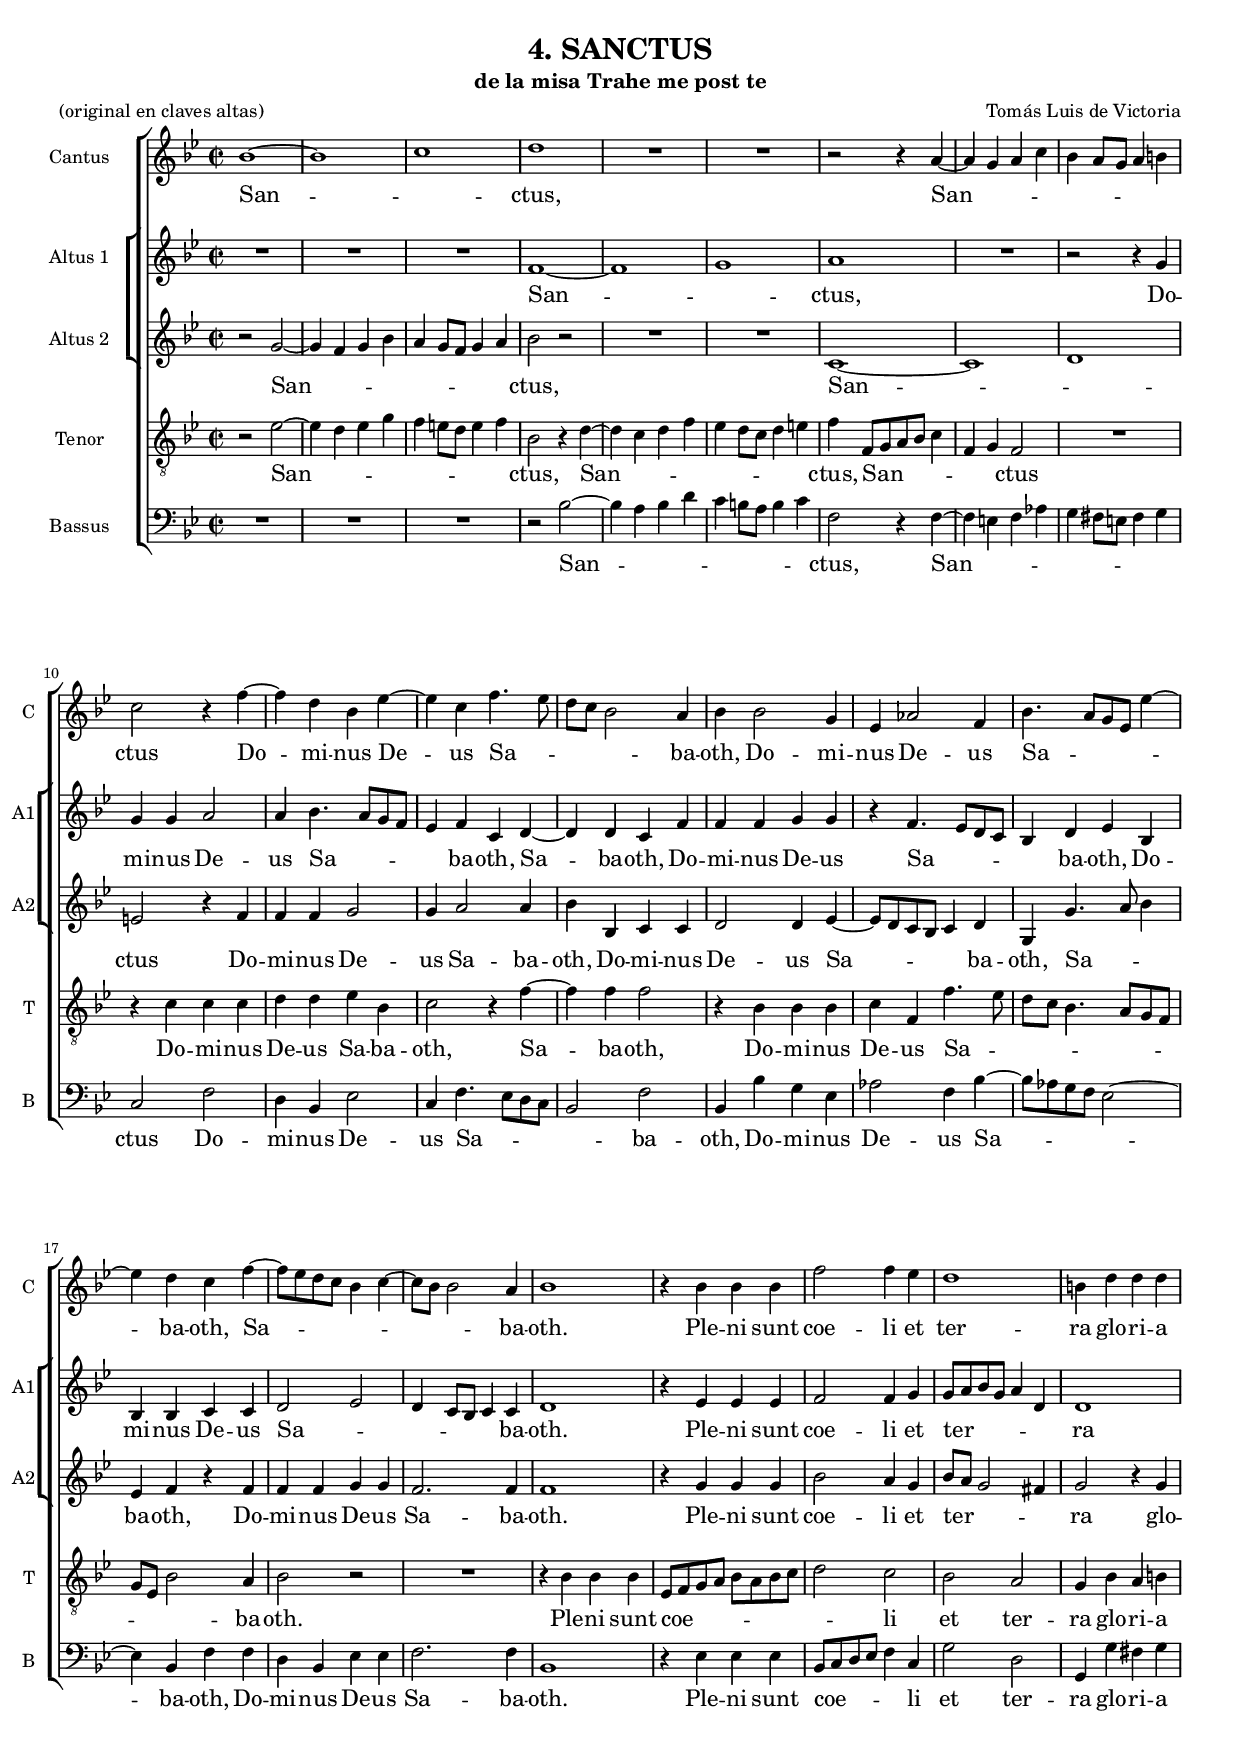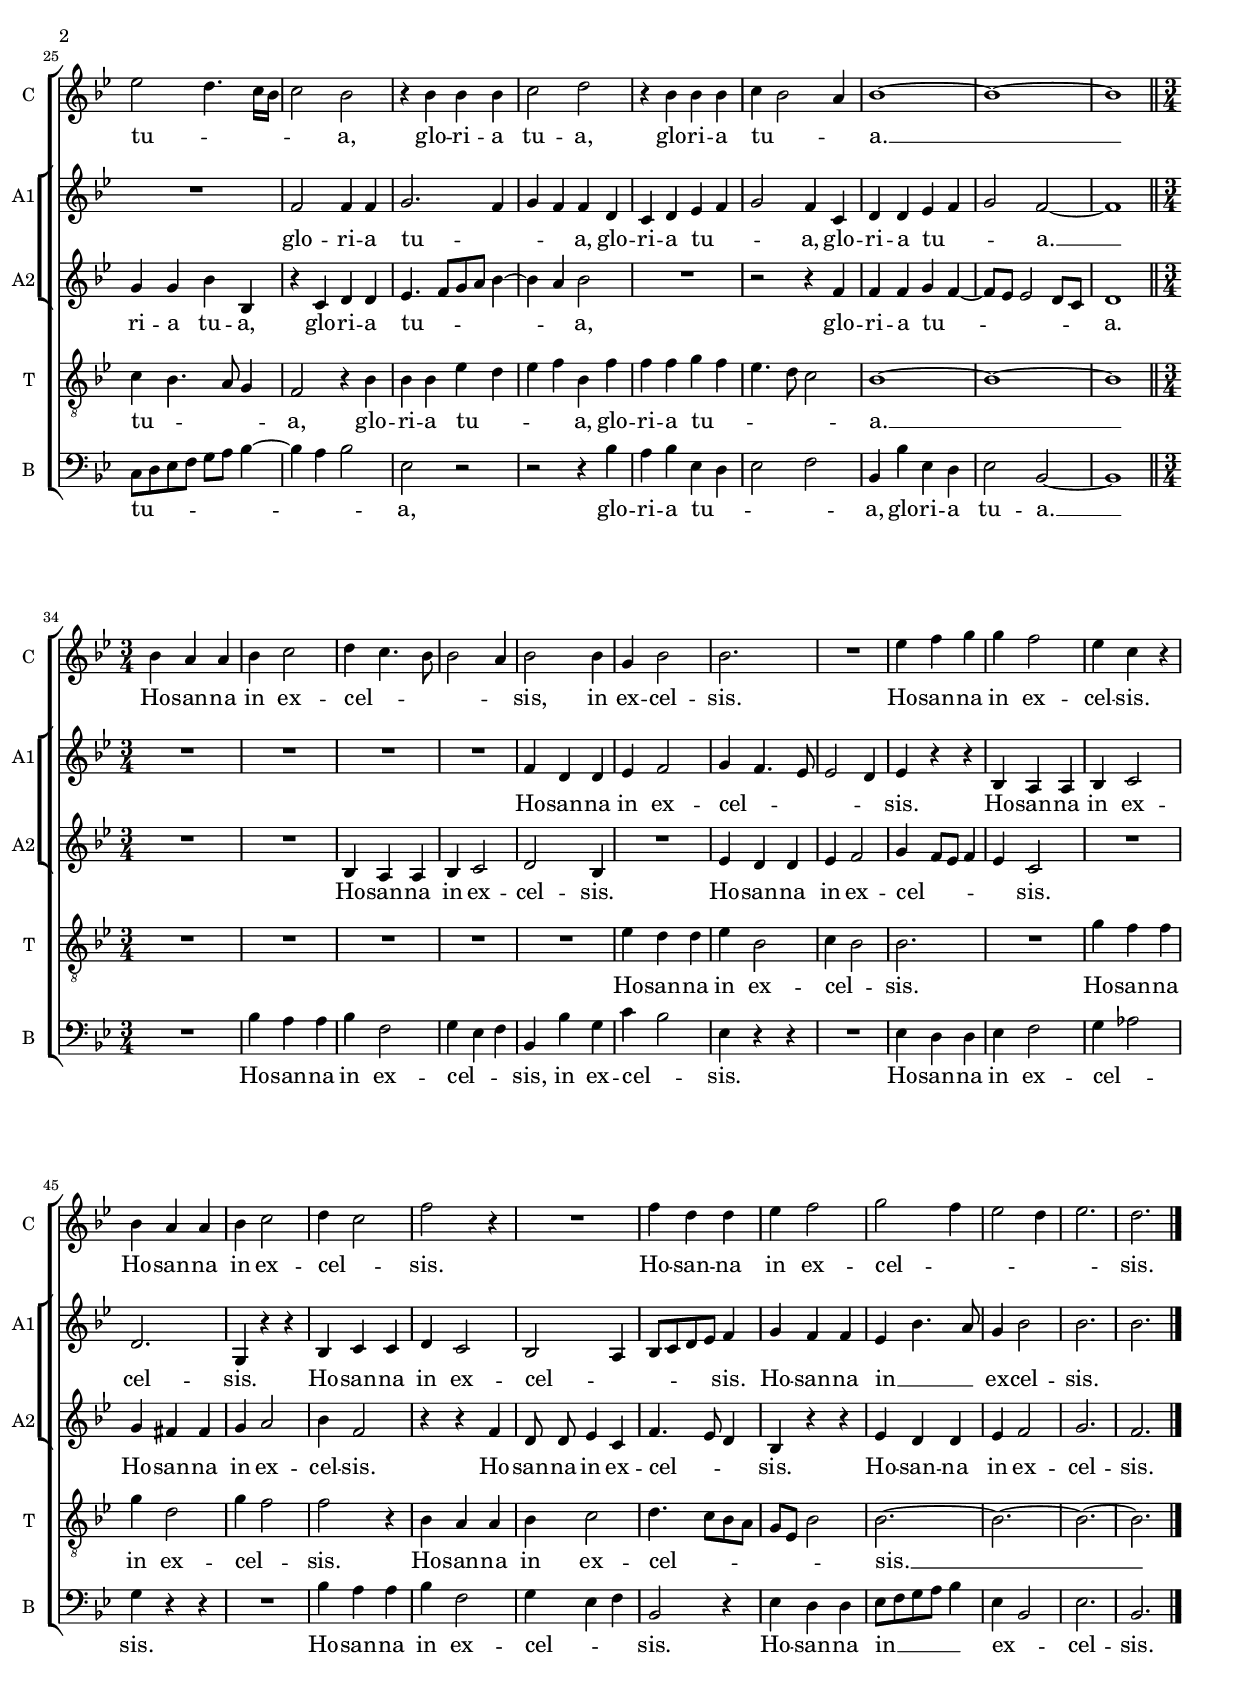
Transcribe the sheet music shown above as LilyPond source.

\version "2.18.0"
#(set-global-staff-size 16)

italicas=\override LyricText.font-shape = #'italic
rectas=\override LyricText.font-shape = #'upright


\header{
  composer="Tomás Luis de Victoria"
  title="4. SANCTUS"
  subtitle="de la misa Trahe me post te"
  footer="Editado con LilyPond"
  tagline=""
  poet = "(original en claves altas)"
}



%%%%%%%%%%%%%%%%%%%%%%%%%%%%%%%%%%%%%%%%%%%%%%%%%%%%%%%%%%%%%%%%%%%%%%%%%%%%%5

global={ \key bes \major \time 2/2 }

cantus={
  \transpose c' bes {
    c''1 ~ 
    c'' 
    d'' 
    e'' 
    %5
    R1*4/4 
    R1*4/4 
    r2 r4 b' ~ 
    b' a' b' d'' |
    c'' b'8 a' b'4 cis'' |
    %10
    d''2 r4 g'' ~ |
    g'' e'' c'' f'' ~ |
    f'' d'' g''4. f''8 |
    e'' d'' c''2 b'4 |
    c'' c''2 a'4 |
    %15
    f' bes'2 g'4 |
    c''4.  b'8[ a' f'] f''4 ~ |
    f'' e'' d'' g'' ~ |
    g''8 f'' e'' d'' c''4 d'' ~ |
    d''8 c'' c''2 b'4 |
    %20
    c''1 |
    r4 c'' c'' c'' |
    g''2 g''4 f'' |
    e''1 |
    cis''4 e'' e'' e'' |
    %25
    f''2 e''4. d''16 c'' |
    d''2 c'' |
    r4 c'' c'' c'' |
    d''2 e'' |
    r4 c'' c'' c'' |
    %30
    d'' c''2 b'4 |
    c''1 ~ |
    c'' ~ |
    c'' \bar "||"
    \time 3/4 c''4 b' b' |
    %35
    c'' d''2 |
    e''4 d''4. c''8 |
    c''2 b'4 |
    c''2 c''4 |
    a' c''2 |
    %40
    c''2. |
    R1*3/4 |
    f''4 g'' a'' |
    a'' g''2 |
    f''4 d'' r |
    %45
    c'' b' b' |
    c'' d''2 |
    e''4 d''2 |
    g'' r4 |
    R1*3/4 |
    %50
    g''4 e'' e'' |
    f'' g''2 |
    a'' g''4 |
    f''2 e''4 |
    f''2. |
    %55
    e'' \bar "|."
  }
}

altus={
  \transpose c' bes {
    R1*4/4 |
    R1*4/4 |
    R1*4/4 |
    g'1 ~ |
    %5
    g' |
    a' |
    b' |
    R1*4/4 |
    r2 r4 a' |
    %10
    a' a' b'2 |
    b'4 c''4. b'8 a' g' |
    f'4 g' d' e' ~ |
    e' e' d' g' |
    g' g' a' a' |
    %15
    r g'4. f'8 e' d' |
    c'4 e' f' c' |
    c' c' d' d' |
    e'2 f' |
    e'4 d'8 c' d'4 d' |
    %20
    e'1 |
    r4 f' f' f' |
    g'2 g'4 a' |
    a'8 b' c'' a' b'4 e' |
    e'1 |
    %25
    R1*4/4 |
    g'2 g'4 g' |
    a'2. g'4 |
    a' g' g' e' |
    d' e' f' g' |
    %30
    a'2 g'4 d' |
    e' e' f' g' |
    a'2 g' ~ |
    g'1 \bar "||" \break
    \time 3/4 R1*3/4 |
    %35
    R1*3/4 |
    R1*3/4 |
    R1*3/4 |
    g'4 e' e' |
    f' g'2 |
    %40
    a'4 g'4. f'8 |
    f'2 e'4 |
    f' r r |
    c' b b |
    c' d'2 |
    %45
    e'2. |
    a4 r r |
    c' d' d' |
    e' d'2 |
    c' b4 |
    %50
    c'8 d' e' f' g'4 |
    a' g' g' |
    f' c''4. b'8 |
    a'4 c''2 |
    c''2. |
    %55
    c''
  }
}

altusdos={
  \transpose c' bes {
    r2 a' ~ |
    a'4 g' a' c'' |
    b' a'8 g' a'4 b' |
    c''2 r |
    %5
    R1*4/4 |
    R1*4/4 |
    d'1 ~ |
    d' |
    e' |
    %10
    fis'2 r4 g' |
    g' g' a'2 |
    a'4 b'2 b'4 |
    c'' c' d' d' |
    e'2 e'4 f' ~ |
    %15
    f'8 e' d' c' d'4 e' |
    a a'4. b'8 c''4 |
    f' g' r g' |
    g' g' a' a' |
    g'2. g'4 |
    %20
    g'1 |
    r4 a' a' a' |
    c''2 b'4 a' |
    c''8 b' a'2 gis'4 |
    a'2 r4 a' |
    %25
    a' a' c'' c' |
    r d' e' e' |
    f'4.  g'8[ a' b'] c''4 ~ |
    c'' b' c''2 |
    R1*4/4 |
    %30
    r2 r4 g' |
    g' g' a' g' ~ |
    g'8 f' f'2 e'8 d' |
    e'1 \bar "||"
    \time 3/4 R1*3/4 |
    %35
    R1*3/4 |
    c'4 b b |
    c' d'2 |
    e' c'4 |
    R1*3/4 |
    %40
    f'4 e' e' |
    f' g'2 |
    a'4 g'8 f' g'4 |
    f' d'2 |
    R1*3/4 |
    %45
    a'4 gis' gis' |
    a' b'2 |
    c''4 g'2 |
    r4 r g' |
    \set Staff.autoBeaming = ##f	
    e'8 e' f'4 d' |
    %50
    g'4. f'8 e'4 |
    c' r r |
    f' e' e' |
    f' g'2 |
    a'2. |
    %55
    g' 
  }
}

tenor={
  \transpose c' bes {
    r2 f' ~ |
    f'4 e' f' a' |
    g' fis'8 e' fis'4 g' |
    c'2 r4 e' ~ |
    %5
    e' d' e' g' |
    f' e'8 d' e'4 fis' |
    g'  g8[ a b c'] d'4 |
    g a g2 |
    R1*4/4 |
    %10
    r4 d' d' d' |
    e' e' f' c' |
    d'2 r4 g' ~ |
    g' g' g'2 |
    r4 c' c' c' |
    %15
    d' g g'4. f'8 |
    e' d' c'4. b8 a g |
    a f c'2 b4 |
    c'2 r |
    R1*4/4 |
    %20
    r4 c' c' c' |
    f8 g a b c' b c' d' |
    e'2 d' |
    c' b |
    a4 c' b cis' |
    %25
    d' c'4. b8 a4 |
    g2 r4 c' |
    c' c' f' e' |
    f' g' c' g' |
    g' g' a' g' |
    %30
    f'4. e'8 d'2 |
    c'1 ~ |
    c' ~ |
    c' \bar "||"
    \time 3/4 R1*3/4 |
    %35
    R1*3/4 |
    R1*3/4 |
    R1*3/4 |
    R1*3/4 |
    f'4 e' e' |
    %40
    f' c'2 |
    d'4 c'2 |
    c'2. |
    R1*3/4 |
    a'4 g' g' |
    %45
    a' e'2 |
    a'4 g'2 |
    g' r4 |
    c' b b |
    c' d'2 |
    %50
    e'4.  d'8[ c' b] |
    a f c'2 |
    c'2. ~ |
    c' ~ |
    c' ~ |
    %55
    c'
  }
}

bassus={
  \transpose c' bes {
    R1*4/4 |
    R1*4/4 |
    R1*4/4 |
    r2 c' ~ |
    %5
    c'4 b c' e' |
    d' cis'8 b cis'4 d' |
    g2 r4 g ~ |
    g fis g bes |
    a gis8 fis gis4 a |
    %10
    d2 g |
    e4 c f2 |
    d4 g4. f8 e d |
    c2 g |
    c4 c' a f |
    %15
    bes2 g4 c' ~ |
    c'8 bes a g f2 ~ |
    f4 c g g |
    e c f f |
    g2. g4 |
    %20
    c1 |
    r4 f f f |
    c8 d e f g4 d |
    a2 e |
    a,4 a gis a |
    %25
    d8 e f g a b c'4 ~ |
    c' b c'2 |
    f r |
    r r4 c' |
    b c' f e |
    %30
    f2 g |
    c4 c' f e |
    f2 c ~ |
    c1 \bar "||"
    \time 3/4 R1*3/4 |
    %35
    c'4 b b |
    c' g2 |
    a4 f g |
    c c' a |
    d' c'2 |
    %40
    f4 r r |
    R1*3/4 |
    f4 e e |
    f g2 |
    a4 bes2 |
    %45
    a4 r r |
    R1*3/4 |
    c'4 b b |
    c' g2 |
    a4 f g |
    %50
    c2 r4 |
    f e e |
    f8 g a b c'4 |
    f c2 |
    f2. |
    %55
    c
  }
}

textocantus=\lyricmode{
  San -- _ ctus,
  San -- _ _ _ _ _ _ _ _ ctus
  Do -- mi -- nus De -- us
  Sa -- _ _ _ _ ba -- oth,
  Do -- mi -- nus De -- us 
  Sa -- _ _ _ _ ba -- oth,
  Sa --  _ _ _ _ _ _ _ ba -- oth.
  Ple -- ni sunt coe -- li et ter -- ra glo -- ri -- a tu -- _ _ _ _ a,
  glo -- ri -- a tu -- a,
  glo -- ri -- a tu -- _ _ a. __  
  Ho -- san -- na in ex -- cel -- _ _ _ _ sis,
  in ex -- cel -- sis.
  Ho -- san -- na in ex -- cel -- sis.
  Ho -- san -- na in ex -- cel -- _ sis.
  Ho -- san -- na in ex -- cel -- _ _ _ _ sis.

}

textoaltus=\lyricmode{
  San -- _ ctus,
  Do -- mi -- nus De -- us Sa -- _ _ _ _ ba -- oth,
  Sa -- ba -- oth,
  Do -- mi -- nus De -- us
  Sa -- _ _ _ _ ba -- oth,
  Do -- mi -- nus De -- us Sa -- _ _ _ _ _ ba -- oth.
  Ple -- ni sunt coe -- li et ter -- _ _ _ _ _ ra
  glo -- ri -- a tu -- _ _ _ a,
  glo -- ri -- a tu -- _ _ a,
  glo -- ri -- a tu -- _ _ a. __
  Ho -- san -- na in ex -- cel -- _ _ _ _ sis.
  Ho -- san -- na in ex -- cel -- sis.
  Ho -- san -- na in ex -- cel -- _ _ _ _ _ sis.
  Ho -- san -- na in __ _ _ ex -- cel -- sis.
}

textoaltusdos=\lyricmode{
  San -- _ _ _ _ _ _ _ _ ctus,
  San -- _ ctus
  Do -- mi -- nus De -- us Sa -- ba -- oth,
  Do -- mi -- nus De -- us Sa -- _ _ _ _ ba -- oth,
  Sa -- _ _ ba -- oth,
  Do -- mi -- nus De -- us Sa -- ba -- oth.
  Ple -- ni sunt coe -- li et ter -- _ _ _ ra
  glo -- ri -- a tu -- a,
  glo -- ri -- a tu -- _ _ _ _ _ a,
  glo -- ri -- a tu -- _ _ _ _ _ a.
  Ho -- san -- na in ex -- cel -- sis.
  Ho -- san -- na in ex -- cel -- _ _ _ _ sis.
  Ho -- san -- na in ex -- cel -- sis.
  Ho -- san -- na in ex -- cel -- _ _ sis.
  Ho -- san -- na in ex -- cel -- sis.
}

textotenor=\lyricmode{
  San -- _ _ _ _ _ _ _ _ ctus,
  San -- _ _ _ _ _ _ _ _ ctus,
  San -- _ _ _ _ _ _ ctus
  Do -- mi -- nus De -- us Sa -- ba -- oth,
  Sa -- ba -- oth,
  Do -- mi -- nus De -- us Sa -- _ _ _ _ _ _ _ _ _ _ ba -- oth.
  Ple -- ni sunt coe -- _ _ _ _ _ _ _ _ li et ter -- ra
  glo -- ri -- a tu -- _ _ _ a,
  glo -- ri -- a tu -- _ _ _ a,
  glo -- ri -- a tu -- _ _ _ _ a. __ 
  Ho -- san -- na in ex -- cel -- _ sis.
  Ho -- san -- na in ex -- cel -- _ sis.
  Ho -- san -- na in ex -- cel -- _ _ _ _ _ _ sis. __ 
}

textobassus=\lyricmode{
  San -- _ _ _ _ _ _ _ _ ctus,
  San -- _ _ _ _ _ _ _ _ ctus
  Do -- mi -- nus De -- us
  Sa -- _ _ _ _ ba -- oth,
  Do -- mi -- nus De -- us Sa -- _ _ _ _ ba -- oth,
  Do -- mi -- nus De -- us Sa -- ba -- oth.
  Ple -- ni sunt coe -- _ _ _ _ li et ter -- ra 
  glo -- ri -- a tu -- _ _ _ _ _ _ _ _ a,
  glo -- ri -- a tu -- _ _ _ a, 
  glo -- ri -- a tu -- a. __
  Ho -- san -- na in ex -- cel -- _ _ sis,
  in ex -- cel -- _ sis.
  Ho -- san -- na in ex -- cel -- _ sis.
  Ho -- san -- na in ex -- cel -- _ _ sis.
  Ho -- san -- na in __ _ _ _ _ ex -- _ cel -- sis.
}



\score {
  \new ChoirStaff <<
    \new Staff = "v1" {
      \set Staff.instrumentName = "Cantus"
      \set Staff.shortInstrumentName = "C"
      \clef treble
      \new Voice = "v1" {
        \global
        \cantus
      }
    }
    \new Lyrics = "v1"

    \context Lyrics="v1" {
      \lyricsto "v1" {
        \textocantus
      }
    }
    \new ChoirStaff <<
      \new Staff = "v2" {
        \set Staff.instrumentName = "Altus 1"
        \set Staff.shortInstrumentName = "A1"
        \clef treble
        \new Voice = "v2" {
          \global
          \altus
        }
      }
      \new Lyrics = "v2"

      \context Lyrics="v2" {
        \lyricsto "v2" {
          \textoaltus
        }
      }

      \new Staff = "v3" {
        \set Staff.instrumentName = "Altus 2"
        \set Staff.shortInstrumentName = "A2"
        \clef treble
        \new Voice = "v3" {
          \global
          \altusdos
        }
      }
      \new Lyrics = "v3"

      \context Lyrics="v3" {
        \lyricsto "v3" {
          \textoaltusdos
        }
      }
    >>
    \new Staff = "v4" {
      \set Staff.instrumentName = "Tenor"
      \set Staff.shortInstrumentName = "T"
      \clef "G_8"
      \new Voice = "v4" {
        \global
        \tenor
      }
    }
    \new Lyrics = "v4"

    \context Lyrics="v4" {
      \lyricsto "v4" {
        \textotenor
      }
    }

    \new Staff = "v5" {
      \set Staff.instrumentName = "Bassus"
      \set Staff.shortInstrumentName = "B"
      \clef bass
      \new Voice = "v5" {
        \global
        \bassus
      }
    }
    
    \context Lyrics="v5" {
      \lyricsto "v5" {
        \textobassus
      }
    }
  >>
}


\layout {
  line-width=19.0 \cm
  interscoreline= 0.0 \cm
  interscorelinefill= 1.0
  textheight= 26.3 \cm
  %	first-page-number = no
  \context { \Lyrics \override LyricText.font-size = #2 }
  %	\context { \Staff \RemoveEmptyStaves }
  \context { \Score \override BarNumber.padding = #2 }

}



%
\midi {
  \tempo 4 = 120
}








%{
convert-ly (GNU LilyPond) 2.18.2  convert-ly: Processing `'...
Applying conversion: 1.5.33, 1.5.38, 1.5.40, 1.5.49, 1.5.52, 1.5.56,
1.5.58, 1.5.59, 1.5.62, 1.5.67, 1.5.68, 1.5.71, 1.5.72, 1.6.5, 1.7.1,
1.7.2, 1.7.3, 1.7.4, 1.7.5, 1.7.6, 1.7.10, 1.7.11, 1.7.13, 1.7.15,
1.7.16, 1.7.17, 1.7.18, 1.7.19, 1.7.22, 1.7.23, 1.7.24, 1.7.28, 1.9.0,
1.9.1, 1.9.2, 1.9.3, 1.9.4, 1.9.5, 1.9.6, 1.9.7, 1.9.8, 2.1.1, 2.1.2,
2.1.3, 2.1.4, 2.1.7, 2.1.10, 2.1.11, 2.1.12, 2.1.13, 2.1.14, 2.1.15,
2.1.16, 2.1.17, 2.1.18, 2.1.19, 2.1.20, 2.1.21, 2.1.22, 2.1.23,
2.1.24, 2.1.25, 2.1.26, 2.1.27, 2.1.28, 2.1.29, 2.1.30, 2.1.31,
2.1.33, 2.1.34, 2.1.36, 2.2.0, 2.3.1, 2.3.2,  Not smart enough to
convert textheight. Please refer to the manual for details, and update
manually. Page layout has been changed, using paper size and margins.
textheight is no longer used. 2.3.4, 2.3.6, 2.3.8, 2.3.9, 2.3.10,
2.3.11, 2.3.12, 2.3.16, 2.3.17, 2.3.18, 2.3.22, 2.3.23, 2.3.24,
2.3.25, 2.4.0, 2.5.0, 2.5.1, 2.5.2, 2.5.3, 2.5.12, 2.5.13, 2.5.17,
2.5.18, 2.5.21, 2.5.25, 2.6.0, 2.7.0, 2.7.1, 2.7.2, 2.7.4, 2.7.6,
2.7.10, 2.7.11, 2.7.12, 2.7.13, 2.7.14, 2.7.15, 2.7.22, 2.7.24,
2.7.28, 2.7.29, 2.7.30, 2.7.31, 2.7.32, 2.7.32, 2.7.36, 2.7.40, 2.9.4,
2.9.6, 2.9.9, 2.9.11, 2.9.13, 2.9.16, 2.9.19, 2.10.0, 2.11.2, 2.11.3,
2.11.5, 2.11.6, 2.11.10, 2.11.11, 2.11.13, 2.11.15, 2.11.23, 2.11.35,
2.11.38, 2.11.46, 2.11.48, 2.11.50, 2.11.51, 2.11.52, 2.11.53,
2.11.55, 2.11.57, 2.11.60, 2.11.61, 2.11.62, 2.11.64, 2.12.0, 2.12.3,
Not smart enough to convert oldaddlyrics. oldaddlyrics is no longer
supported.           Use addlyrics or lyrsicsto instead. Please refer
to the manual for details, and update manually. convert-ly: error:
Error while converting Stopping at last successful rule   convert-ly:
warning: There was 1 error.
%}


%{
convert-ly (GNU LilyPond) 2.18.2  convert-ly: Processing `'...
Applying conversion: 2.12.3, 2.13.0, 2.13.1, 2.13.4, 2.13.10, 2.13.16,
2.13.18, 2.13.20, 2.13.27, 2.13.29, 2.13.31, 2.13.36, 2.13.39,
2.13.40, 2.13.42, 2.13.44, 2.13.46, 2.13.48, 2.13.51, 2.14.0, 2.15.7,
2.15.9, 2.15.10, 2.15.16, 2.15.17, 2.15.18, 2.15.19, 2.15.20, 2.15.25,
2.15.32, 2.15.39, 2.15.40, 2.15.42, 2.15.43, 2.16.0, 2.17.0, 2.17.4,
2.17.5, 2.17.6, 2.17.11, 2.17.14, 2.17.15, 2.17.18, 2.17.19, 2.17.20,
2.17.25, 2.17.27, 2.17.29, 2.17.97, 2.18.0
%}
